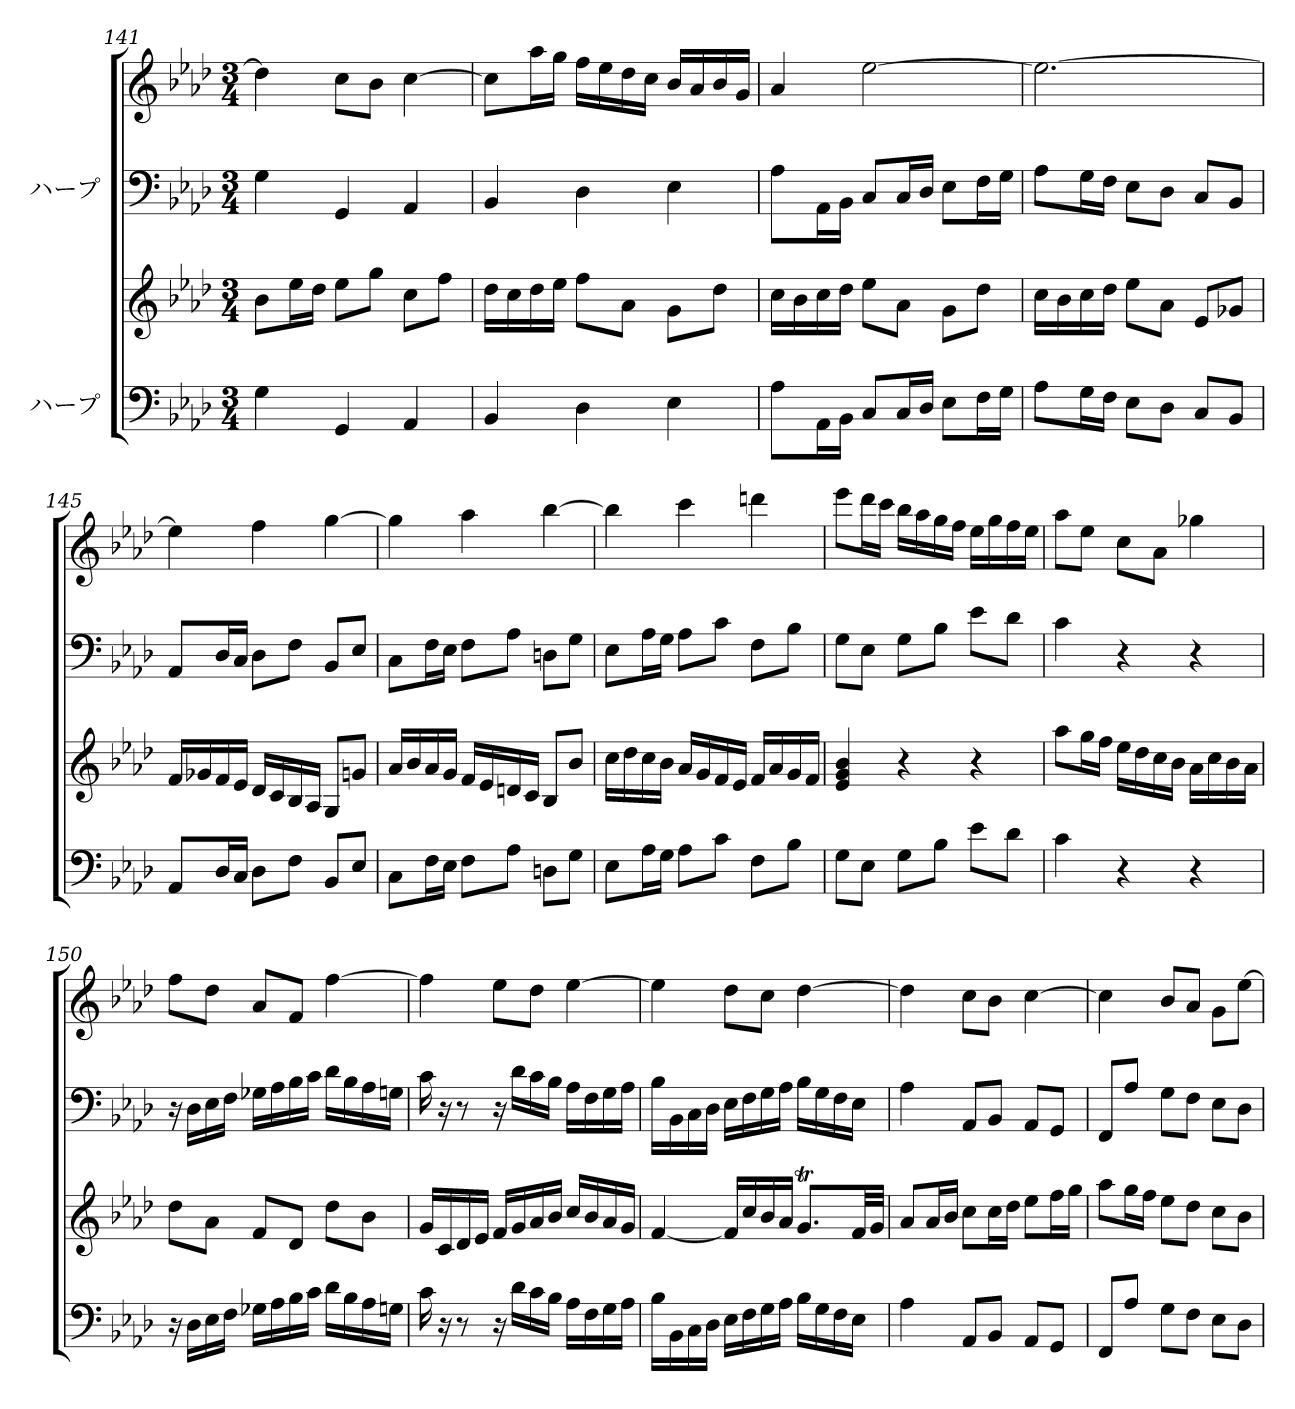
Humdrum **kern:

**kern	**kern	**kern	**kern
*part2	*part2	*part1	*part1
*staff4	*staff3	*staff2	*staff1
*I"ハープ	*	*I"ハープ	*
*clefF4	*clefG2	*clefF4	*clefG2
*k[b-e-a-d-]	*k[b-e-a-d-]	*k[b-e-a-d-]	*k[b-e-a-d-]
*M3/4	*M3/4	*M3/4	*M3/4
=141	=141	=141	=141
4G\	8b-\L	4G\	4dd-\]
.	16ee-\L	.	.
.	16dd-\JJ	.	.
4GG/	8ee-\L	4GG/	8cc\L
.	8gg\J	.	8b-\J
4AA-/	8cc\L	4AA-/	[4cc\
.	8ff\J	.	.
=142	=142	=142	=142
4BB-/	16dd-\LL	4BB-/	8cc\L]
.	16cc\	.	.
.	16dd-\	.	16aa-\L
.	16ee-\JJ	.	16gg\JJ
4D-\	8ff\L	4D-\	16ff\LL
.	.	.	16ee-\
.	8a-\J	.	16dd-\
.	.	.	16cc\JJ
4E-\	8g\L	4E-\	16b-/LL
.	.	.	16a-/
.	8dd-\J	.	16b-/
.	.	.	16g/JJ
=143	=143	=143	=143
8A-\L	16cc\LL	8A-\L	4a-/
.	16b-\	.	.
16AA-\L	16cc\	16AA-\L	.
16BB-\JJ	16dd-\JJ	16BB-\JJ	.
8C/L	8ee-\L	8C/L	[2ee-\
16C/L	8a-\J	16C/L	.
16D-/JJ	.	16D-/JJ	.
8E-\L	8g\L	8E-\L	.
16F\L	8dd-\J	16F\L	.
16G\JJ	.	16G\JJ	.
=144	=144	=144	=144
8A-\L	16cc\LL	8A-\L	2.ee-\_
.	16b-\	.	.
16G\L	16cc\	16G\L	.
16F\JJ	16dd-\JJ	16F\JJ	.
8E-\L	8ee-\L	8E-\L	.
8D-\J	8a-\J	8D-\J	.
8C/L	8e-/L	8C/L	.
8BB-/J	8g-X/J	8BB-/J	.
!!LO:PB:g=z
=145	=145	=145	=145
8AA-/L	16f/LL	8AA-/L	4ee-\]
.	16g-X/	.	.
16D-/L	16f/	16D-/L	.
16C/JJ	16e-/JJ	16C/JJ	.
8D-\L	16d-/LL	8D-\L	4ff\
.	16c/	.	.
8F\J	16B-/	8F\J	.
.	16A-/JJ	.	.
8BB-/L	8G/L	8BB-/L	[4gg\
8E-/J	8gn/J	8E-/J	.
=146	=146	=146	=146
8C\L	16a-/LL	8C\L	4gg\]
.	16b-/	.	.
16F\L	16a-/	16F\L	.
16E-\JJ	16g/JJ	16E-\JJ	.
8F\L	16f/LL	8F\L	4aa-\
.	16e-/	.	.
8A-\J	16dn/	8A-\J	.
.	16c/JJ	.	.
8Dn\L	8B-/L	8Dn\L	[4bb-\
8G\J	8b-/J	8G\J	.
=147	=147	=147	=147
8E-\L	16cc\LL	8E-\L	4bb-\]
.	16dd-\	.	.
16A-\L	16cc\	16A-\L	.
16G\JJ	16b-\JJ	16G\JJ	.
8A-\L	16a-/LL	8A-\L	4ccc\
.	16g/	.	.
8c\J	16f/	8c\J	.
.	16e-/JJ	.	.
8F\L	16f/LL	8F\L	4dddn\
.	16a-/	.	.
8B-\J	16g/	8B-\J	.
.	16f/JJ	.	.
!!LO:LB:g=z
=148	=148	=148	=148
8G\L	4e-/ 4g/ 4b-/	8G\L	8eee-\L
8E-\J	.	8E-\J	16ddd-\L
.	.	.	16ccc\JJ
8G\L	4r	8G\L	16bb-\LL
.	.	.	16aa-\
8B-\J	.	8B-\J	16gg\
.	.	.	16ff\JJ
8e-\L	4r	8e-\L	16ee-\LL
.	.	.	16gg\
8d-\J	.	8d-\J	16ff\
.	.	.	16ee-\JJ
=149	=149	=149	=149
4c\	8aa-\L	4c\	8aa-\L
.	16gg\L	.	8ee-\J
.	16ff\JJ	.	.
4r	16ee-\LL	4r	8cc\L
.	16dd-\	.	.
.	16cc\	.	8a-\J
.	16b-\JJ	.	.
4r	16a-\LL	4r	4gg-X\
.	16cc\	.	.
.	16b-\	.	.
.	16a-\JJ	.	.
=150	=150	=150	=150
16r	8dd-\L	16r	8ff\L
16D-\LL	.	16D-\LL	.
16E-\	8a-\J	16E-\	8dd-\J
16F\JJ	.	16F\JJ	.
16G-X\LL	8f/L	16G-X\LL	8a-/L
16A-\	.	16A-\	.
16B-\	8d-/J	16B-\	8f/J
16c\JJ	.	16c\JJ	.
16d-\LL	8dd-\L	16d-\LL	[4ff\
16B-\	.	16B-\	.
16A-\	8b-\J	16A-\	.
16Gn\JJ	.	16Gn\JJ	.
!!LO:LB:g=z
=151	=151	=151	=151
16c\	16g/LL	16c\	4ff\]
16r	16c/	16r	.
8r	16d-/	8r	.
.	16e-/JJ	.	.
16r	16f/LL	16r	8ee-\L
16d-\LL	16g/	16d-\LL	.
16c\	16a-/	16c\	8dd-\J
16B-\JJ	16b-/JJ	16B-\JJ	.
16A-\LL	16cc/LL	16A-\LL	[4ee-\
16F\	16b-/	16F\	.
16G\	16a-/	16G\	.
16A-\JJ	16g/JJ	16A-\JJ	.
=152	=152	=152	=152
16B-\LL	[4f/	16B-\LL	4ee-\]
16BB-\	.	16BB-\	.
16C\	.	16C\	.
16D-\JJ	.	16D-\JJ	.
16E-\LL	16f/LL]	16E-\LL	8dd-\L
16F\	16cc/	16F\	.
16G\	16b-/	16G\	8cc\J
16A-\JJ	16a-/JJ	16A-\JJ	.
16B-\LL	8.gt/L	16B-\LL	[4dd-\
16G\	.	16G\	.
16F\	.	16F\	.
16E-\JJ	32f/LL	16E-\JJ	.
.	32g/JJJ	.	.
=153	=153	=153	=153
4A-\	8a-/L	4A-\	4dd-\]
.	16a-/L	.	.
.	16b-/JJ	.	.
8AA-/L	8cc\L	8AA-/L	8cc\L
8BB-/J	16cc\L	8BB-/J	8b-\J
.	16dd-\JJ	.	.
8AA-/L	8ee-\L	8AA-/L	[4cc\
8GG/J	16ff\L	8GG/J	.
.	16gg\JJ	.	.
=154	=154	=154	=154
8FF/L	8aa-\L	8FF/L	4cc\]
8A-/J	16gg\L	8A-/J	.
.	16ff\JJ	.	.
8G\L	8ee-\L	8G\L	8b-/L
8F\J	8dd-\J	8F\J	8a-/J
8E-\L	8cc\L	8E-\L	8g\L
8D-\J	8b-\J	8D-\J	[8ee-\J
=	=	=	=
*-	*-	*-	*-
